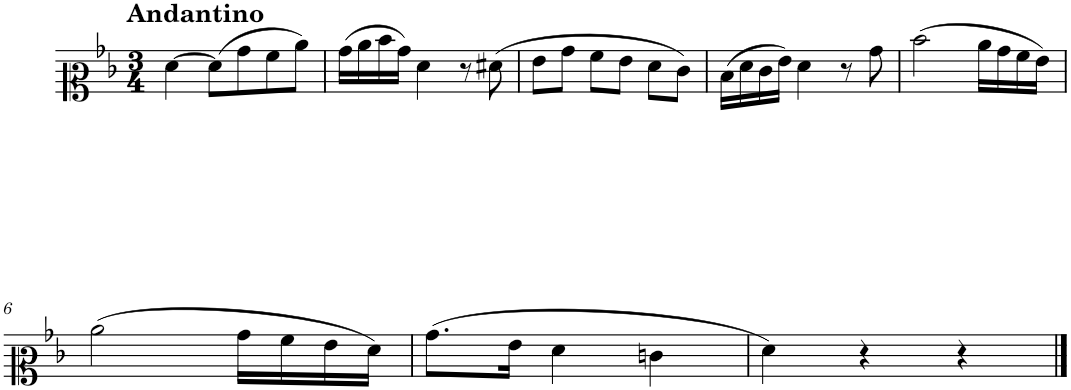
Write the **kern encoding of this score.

**kern
*part1
*staff1
*I"Piano
*I'Pno.
*clefC2
*k[b-e-]
*M3/4
=1
!LO:TX:a:B:t=Andantino
[4f\
(8f\L]
8b-\
8a\
8cc\J)
=2
(16b-\LL
16cc\
16dd\
16b-\JJ)
4f\
8r
(8f#X\
=3
8g\L
8b-\J
8a\L
8g\J
8f\L
8e-\J)
=4
(16d\LL
16f\
16e-\
16g\JJ)
4f\
8r
8b-\
=5
(2dd\
16cc\LL
16b-\
16a\
16g\JJ)
!!LO:LB:g=z
=6
(2cc\
16b-\LL
16a\
16g\
16f\JJ)
=7
(8.b-\L
16g\Jk
4f\
4en\
=8
4f\)
4r
4r
==
*-
